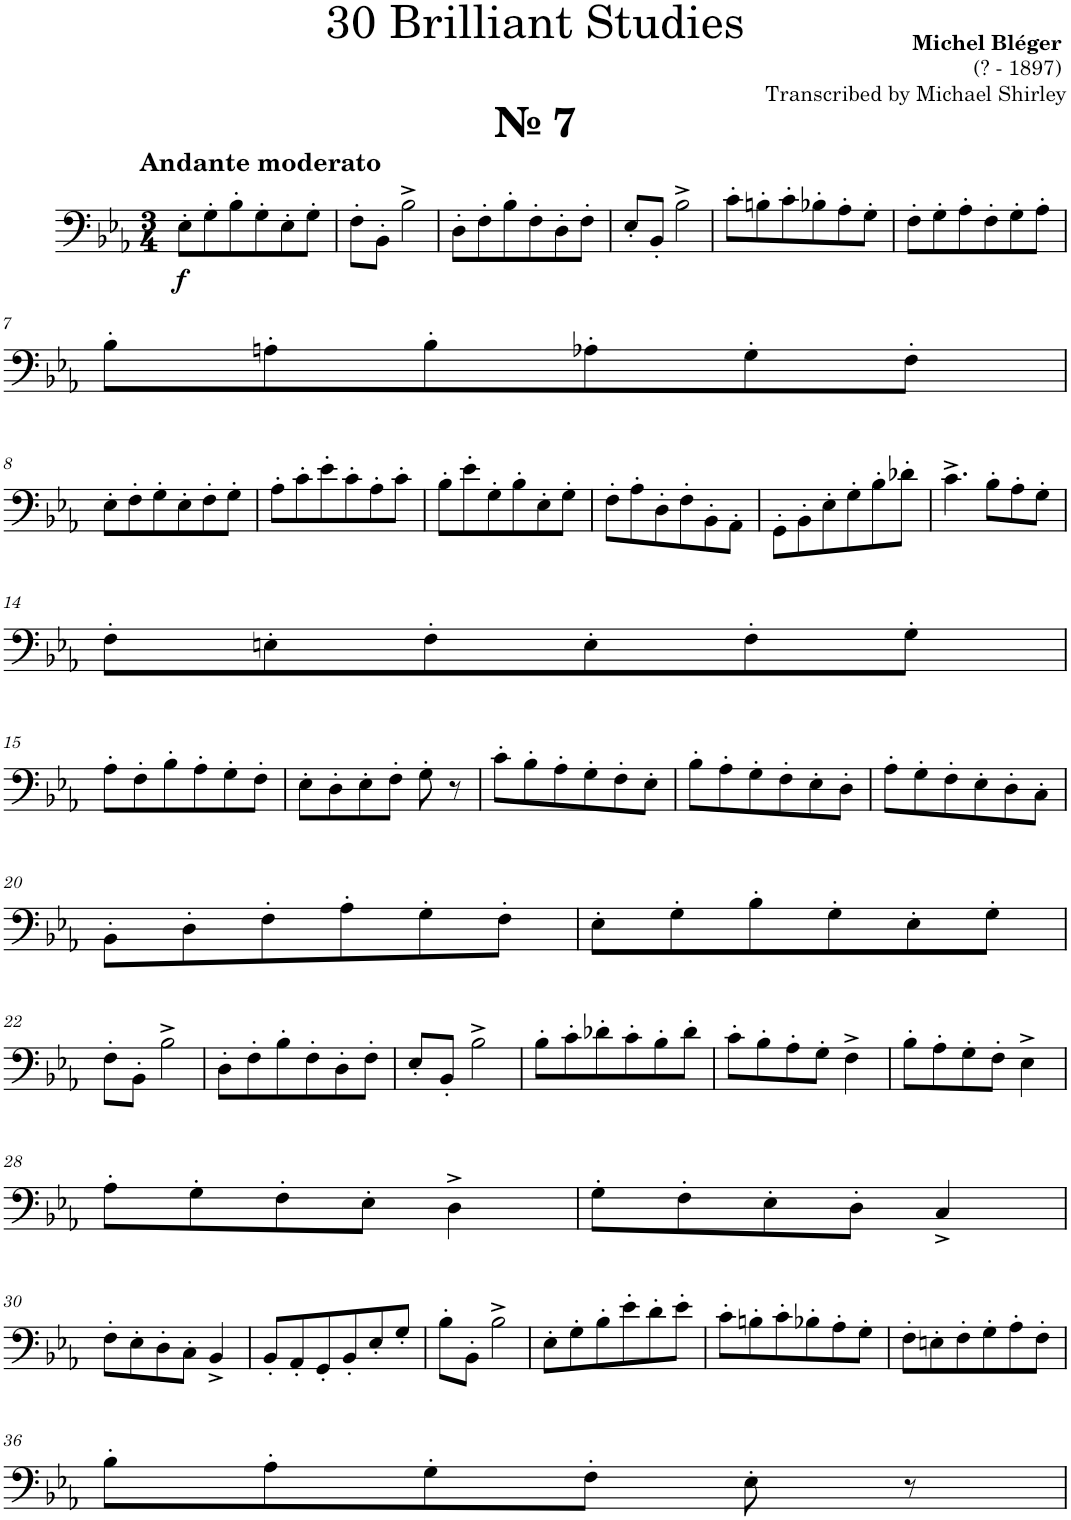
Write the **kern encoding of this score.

**kern	**dynam
*part1	*part1
*staff1	*staff1
*I"Trombone	*
*I'Tbn.	*
*clefF4	*
*k[b-e-a-]	*
*M3/4	*
=1	=1
!LO:TX:a:B:t=№ 7	!
!LO:TX:a:B:t=Andante moderato	!
!	!LO:DY:b
8E-'\L	f
8G'\	.
8B-'\	.
8G'\	.
8E-'\	.
8G'\J	.
=2	=2
8F'\L	.
8BB-'\J	.
2B-^\	.
=3	=3
8D'\L	.
8F'\	.
8B-'\	.
8F'\	.
8D'\	.
8F'\J	.
=4	=4
8E-'/L	.
8BB-'/J	.
2B-^\	.
=5	=5
8c'\L	.
8Bn'\	.
8c'\	.
8B-X'\	.
8A-'\	.
8G'\J	.
=6	=6
8F'\L	.
8G'\	.
8A-'\	.
8F'\	.
8G'\	.
8A-'\J	.
!!LO:LB:g=z
=7	=7
8B-'\L	.
8An'\	.
8B-'\	.
8A-X'\	.
8G'\	.
8F'\J	.
!!LO:LB:g=z
=8	=8
8E-'\L	.
8F'\	.
8G'\	.
8E-'\	.
8F'\	.
8G'\J	.
=9	=9
8A-'\L	.
8c'\	.
8e-'\	.
8c'\	.
8A-'\	.
8c'\J	.
=10	=10
8B-'\L	.
8e-'\	.
8G'\	.
8B-'\	.
8E-'\	.
8G'\J	.
=11	=11
8F'\L	.
8A-'\	.
8D'\	.
8F'\	.
8BB-'\	.
8AA-'\J	.
=12	=12
8GG'\L	.
8BB-'\	.
8E-'\	.
8G'\	.
8B-'\	.
8d-X'\J	.
=13	=13
4.c^\	.
8B-'\L	.
8A-'\	.
8G'\J	.
!!LO:LB:g=z
=14	=14
8F'\L	.
8En'\	.
8F'\	.
8E'\	.
8F'\	.
8G'\J	.
!!LO:LB:g=z
=15	=15
8A-'\L	.
8F'\	.
8B-'\	.
8A-'\	.
8G'\	.
8F'\J	.
=16	=16
8E-'\L	.
8D'\	.
8E-'\	.
8F'\J	.
8G'\	.
8r	.
=17	=17
8c'\L	.
8B-'\	.
8A-'\	.
8G'\	.
8F'\	.
8E-'\J	.
=18	=18
8B-'\L	.
8A-'\	.
8G'\	.
8F'\	.
8E-'\	.
8D'\J	.
=19	=19
8A-'\L	.
8G'\	.
8F'\	.
8E-'\	.
8D'\	.
8C'\J	.
!!LO:LB:g=z
=20	=20
8BB-'\L	.
8D'\	.
8F'\	.
8A-'\	.
8G'\	.
8F'\J	.
=21	=21
8E-'\L	.
8G'\	.
8B-'\	.
8G'\	.
8E-'\	.
8G'\J	.
!!LO:LB:g=z
=22	=22
8F'\L	.
8BB-'\J	.
2B-^\	.
=23	=23
8D'\L	.
8F'\	.
8B-'\	.
8F'\	.
8D'\	.
8F'\J	.
=24	=24
8E-'/L	.
8BB-'/J	.
2B-^\	.
=25	=25
8B-'\L	.
8c'\	.
8d-X'\	.
8c'\	.
8B-'\	.
8d-'\J	.
=26	=26
8c'\L	.
8B-'\	.
8A-'\	.
8G'\J	.
4F^\	.
=27	=27
8B-'\L	.
8A-'\	.
8G'\	.
8F'\J	.
4E-^\	.
!!LO:LB:g=z
=28	=28
8A-'\L	.
8G'\	.
8F'\	.
8E-'\J	.
4D^\	.
=29	=29
8G'\L	.
8F'\	.
8E-'\	.
8D'\J	.
4C^/	.
!!LO:LB:g=z
=30	=30
8F'\L	.
8E-'\	.
8D'\	.
8C'\J	.
4BB-^/	.
=31	=31
8BB-'/L	.
8AA-'/	.
8GG'/	.
8BB-'/	.
8E-'/	.
8G'/J	.
=32	=32
8B-'\L	.
8BB-'\J	.
2B-^\	.
=33	=33
8E-'\L	.
8G'\	.
8B-'\	.
8e-'\	.
8d'\	.
8e-'\J	.
=34	=34
8c'\L	.
8Bn'\	.
8c'\	.
8B-X'\	.
8A-'\	.
8G'\J	.
=35	=35
8F'\L	.
8En'\	.
8F'\	.
8G'\	.
8A-'\	.
8F'\J	.
!!LO:LB:g=z
=36	=36
8B-'\L	.
8A-'\	.
8G'\	.
8F'\J	.
8E-'\	.
8r	.
=	=
*-	*-
